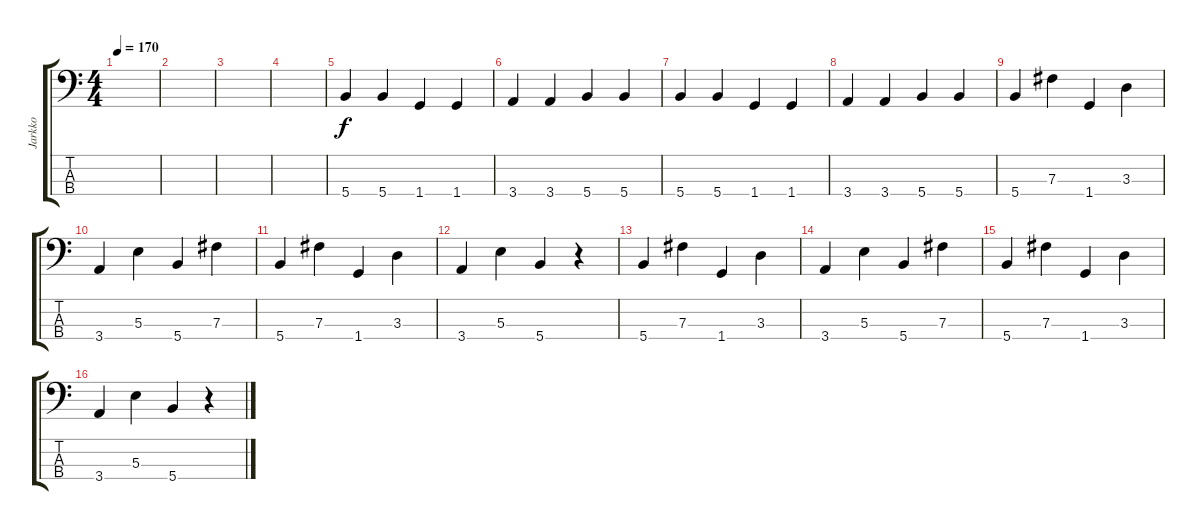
\track ("Jarkko" "Jarkko") {instrument electricbassfinger}
\staff {score tabs}
\tuning (A2 E2 B1 Gb1) {hide}
\ts (4 4)
\tempo 170
\clef f4
\ks c
|
|
|
|
5.4.4 5.4.4 1.4.4 1.4.4 |
3.4.4 3.4.4 5.4.4 5.4.4 |
5.4.4 5.4.4 1.4.4 1.4.4 |
3.4.4 3.4.4 5.4.4 5.4.4 |
5.4.4 7.3.4 1.4.4 3.3.4 |
3.4.4 5.3.4 5.4.4 7.3.4 |
5.4.4 7.3.4 1.4.4 3.3.4 |
3.4.4 5.3.4 5.4.4 r.4 |
5.4.4 7.3.4 1.4.4 3.3.4 |
3.4.4 5.3.4 5.4.4 7.3.4 |
5.4.4 7.3.4 1.4.4 3.3.4 |
3.4.4 5.3.4 5.4.4 r.4
